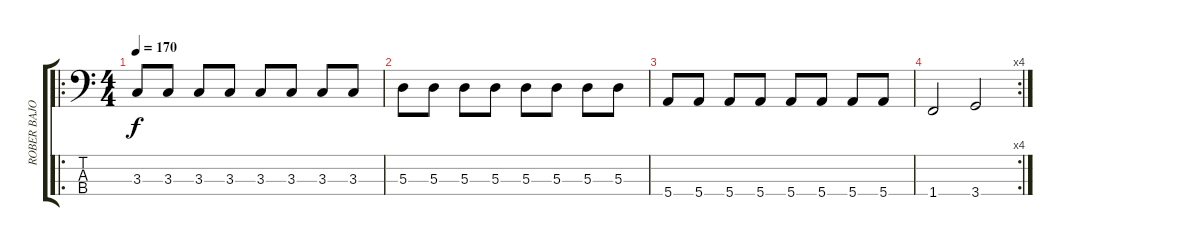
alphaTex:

\track ("ROBER BAJO" "ROBER BAJO") {instrument electricbasspick}
\staff {score tabs}
\tuning (G2 D2 A1 E1) {hide}
\ro
\ts (4 4)
\tempo 170
\clef f4
\ks c
3.3.8{dy f} 3.3.8 3.3.8 3.3.8 3.3.8 3.3.8 3.3.8 3.3.8 |
5.3.8 5.3.8 5.3.8 5.3.8 5.3.8 5.3.8 5.3.8 5.3.8 |
5.4.8 5.4.8 5.4.8 5.4.8 5.4.8 5.4.8 5.4.8 5.4.8 |
\rc 4
1.4.2 3.4.2
